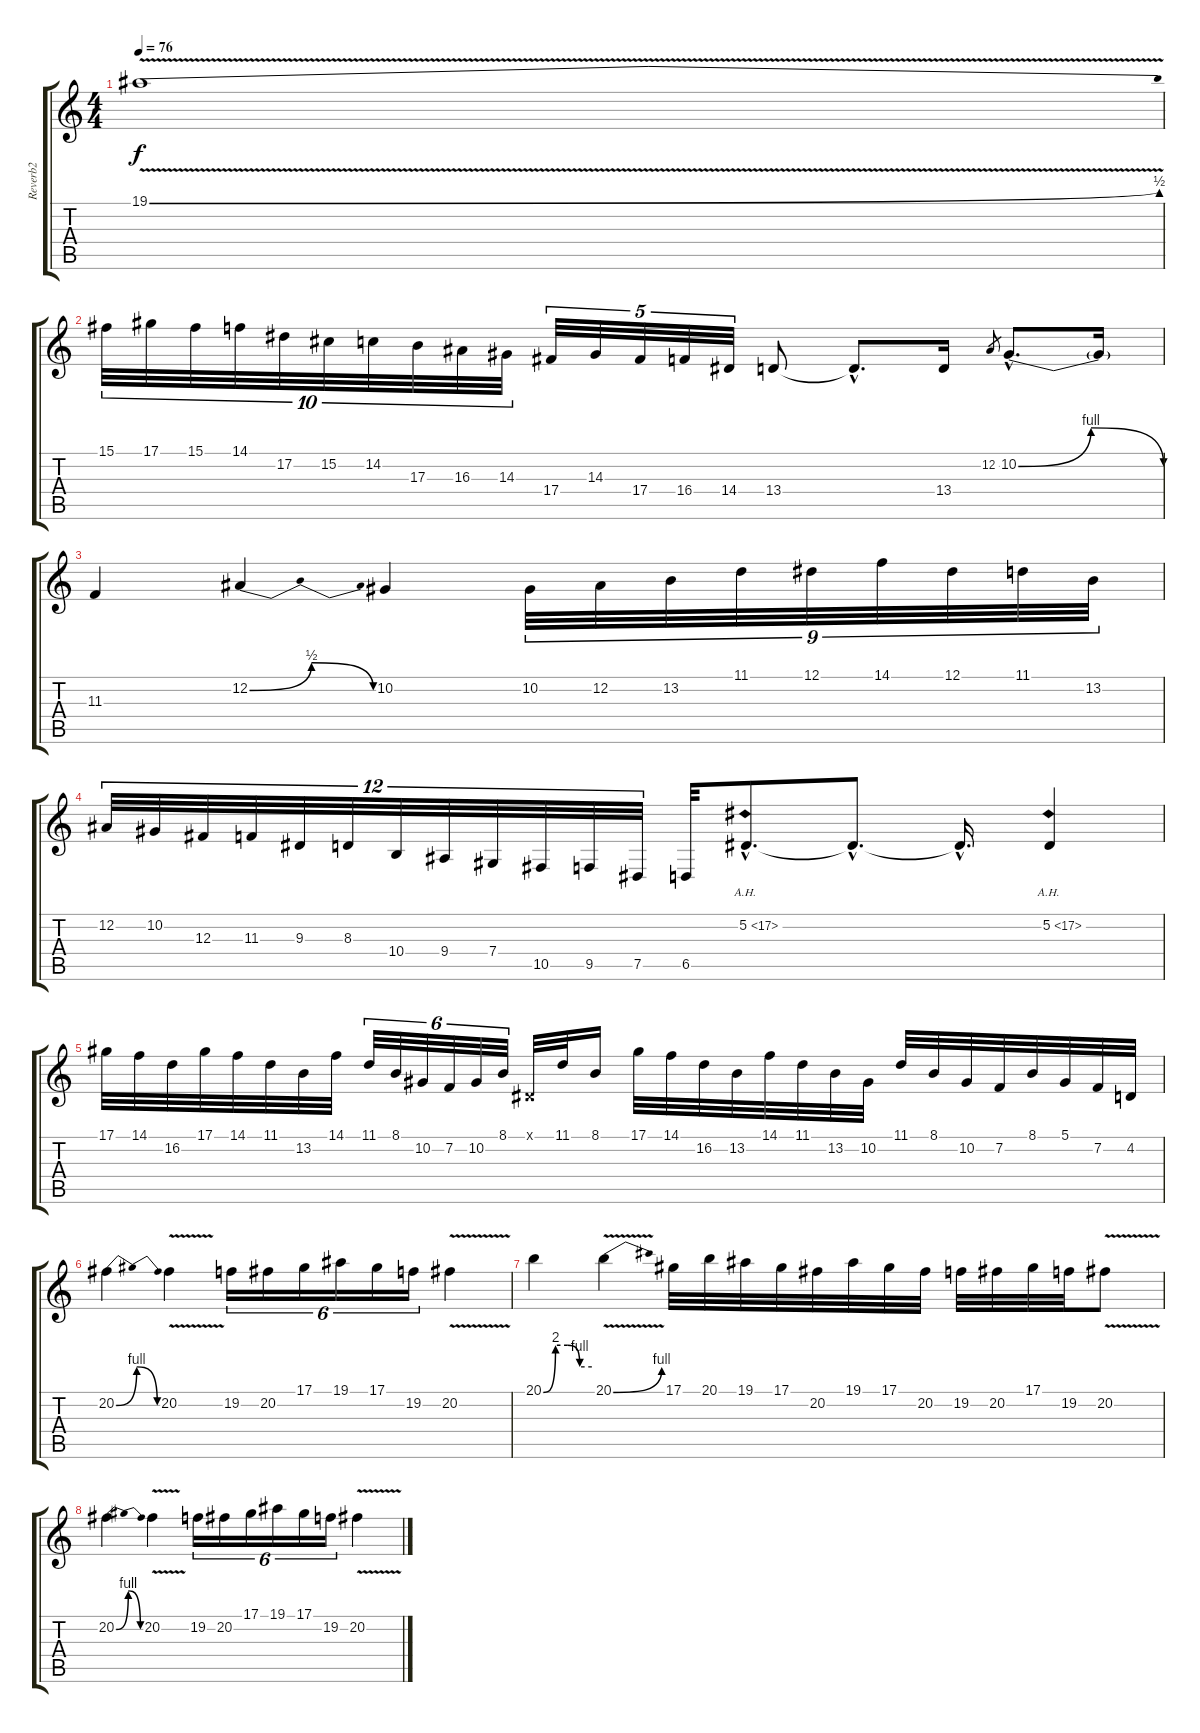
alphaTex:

\track ("Reverb2" "Reverb2") {instrument orchestralharp}
\staff {score tabs}
\tuning (Eb4 Bb3 Gb3 Db3 Ab2 Eb2) {hide}
\ts (4 4)
\tempo 76
\clef g2
\ks c
19.1{be (bend 0 0 60 2) v}.1{dy f} |
15.1.32{tu (10 8)} 17.1.32{tu (10 8)} 15.1.32{tu (10 8)} 14.1.32{tu (10 8)} 17.2.32{tu (10 8)} 15.2.32{tu (10 8)} 14.2.32{tu (10 8)} 17.3.32{tu (10 8)} 16.3.32{tu (10 8)} 14.3.32{tu (10 8)} 17.4.32{tu (5 4)} 14.3.32{tu (5 4)} 17.4.32{tu (5 4)} 16.4.32{tu (5 4)} 14.4.32{tu (5 4)} 13.4.8 13.4{hac t}.8{d} 13.4.16 12.2.8{gr} 10.2{be (bendrelease 0 0 15 4 30 4 60 0) hac}.8{d} 10.2{t}.16 |
11.3.4 12.2{be (bendrelease 0 0 15 2 30 2 60 0)}.4 10.2.4 10.2.32{tu (9 8)} 12.2.32{tu (9 8)} 13.2.32{tu (9 8)} 11.1.32{tu (9 8)} 12.1.32{tu (9 8)} 14.1.32{tu (9 8)} 12.1.32{tu (9 8)} 11.1.32{tu (9 8)} 13.2.32{tu (9 8)} |
12.2.32{tu (12 8)} 10.2.32{tu (12 8)} 12.3.32{tu (12 8)} 11.3.32{tu (12 8)} 9.3.32{tu (12 8)} 8.3.32{tu (12 8)} 10.4.32{tu (12 8)} 9.4.32{tu (12 8)} 7.4.32{tu (12 8)} 10.5.32{tu (12 8)} 9.5.32{tu (12 8)} 7.5.32{tu (12 8)} 6.5.32 5.2{ah 12 hac}.8{d} 5.2{hac t}.8{d} 5.2{hac t}.16{d} 5.2{ah 12}.4 |
17.1.32 14.1.32 16.2.32 17.1.32 14.1.32 11.1.32 13.2.32 14.1.32 11.1.32{tu (6 4)} 8.1.32{tu (6 4)} 10.2.32{tu (6 4)} 7.2.32{tu (6 4)} 10.2.32{tu (6 4)} 8.1.32{tu (6 4)} 0.1{x}.32 11.1.32 8.1.16 17.1.32 14.1.32 16.2.32 13.2.32 14.1.32 11.1.32 13.2.32 10.2.32 11.1.32 8.1.32 10.2.32 7.2.32 8.1.32 5.1.32 7.2.32 4.2.32 |
20.2{be (bendrelease 0 0 15 4 30 4 60 0)}.4 20.2{v}.4 19.2.16{tu (6 4)} 20.2.16{tu (6 4)} 17.1.16{tu (6 4)} 19.1.16{tu (6 4)} 17.1.16{tu (6 4)} 19.2.16{tu (6 4)} 20.2{v}.4 |
20.1{be (custom 0 0 15 8 30 8 45 4 60 4)}.4 20.1{be (bend 0 0 60 4) v}.4 17.1.32 20.1.32 19.1.32 17.1.32 20.2.32 19.1.32 17.1.32 20.2.32 19.2.32 20.2.32 17.1.32 19.2.32 20.2{v}.8 |
20.2{be (bendrelease 0 0 15 4 30 4 60 0)}.4 20.2{v}.4 19.2.16{tu (6 4)} 20.2.16{tu (6 4)} 17.1.16{tu (6 4)} 19.1.16{tu (6 4)} 17.1.16{tu (6 4)} 19.2.16{tu (6 4)} 20.2{v}.4
